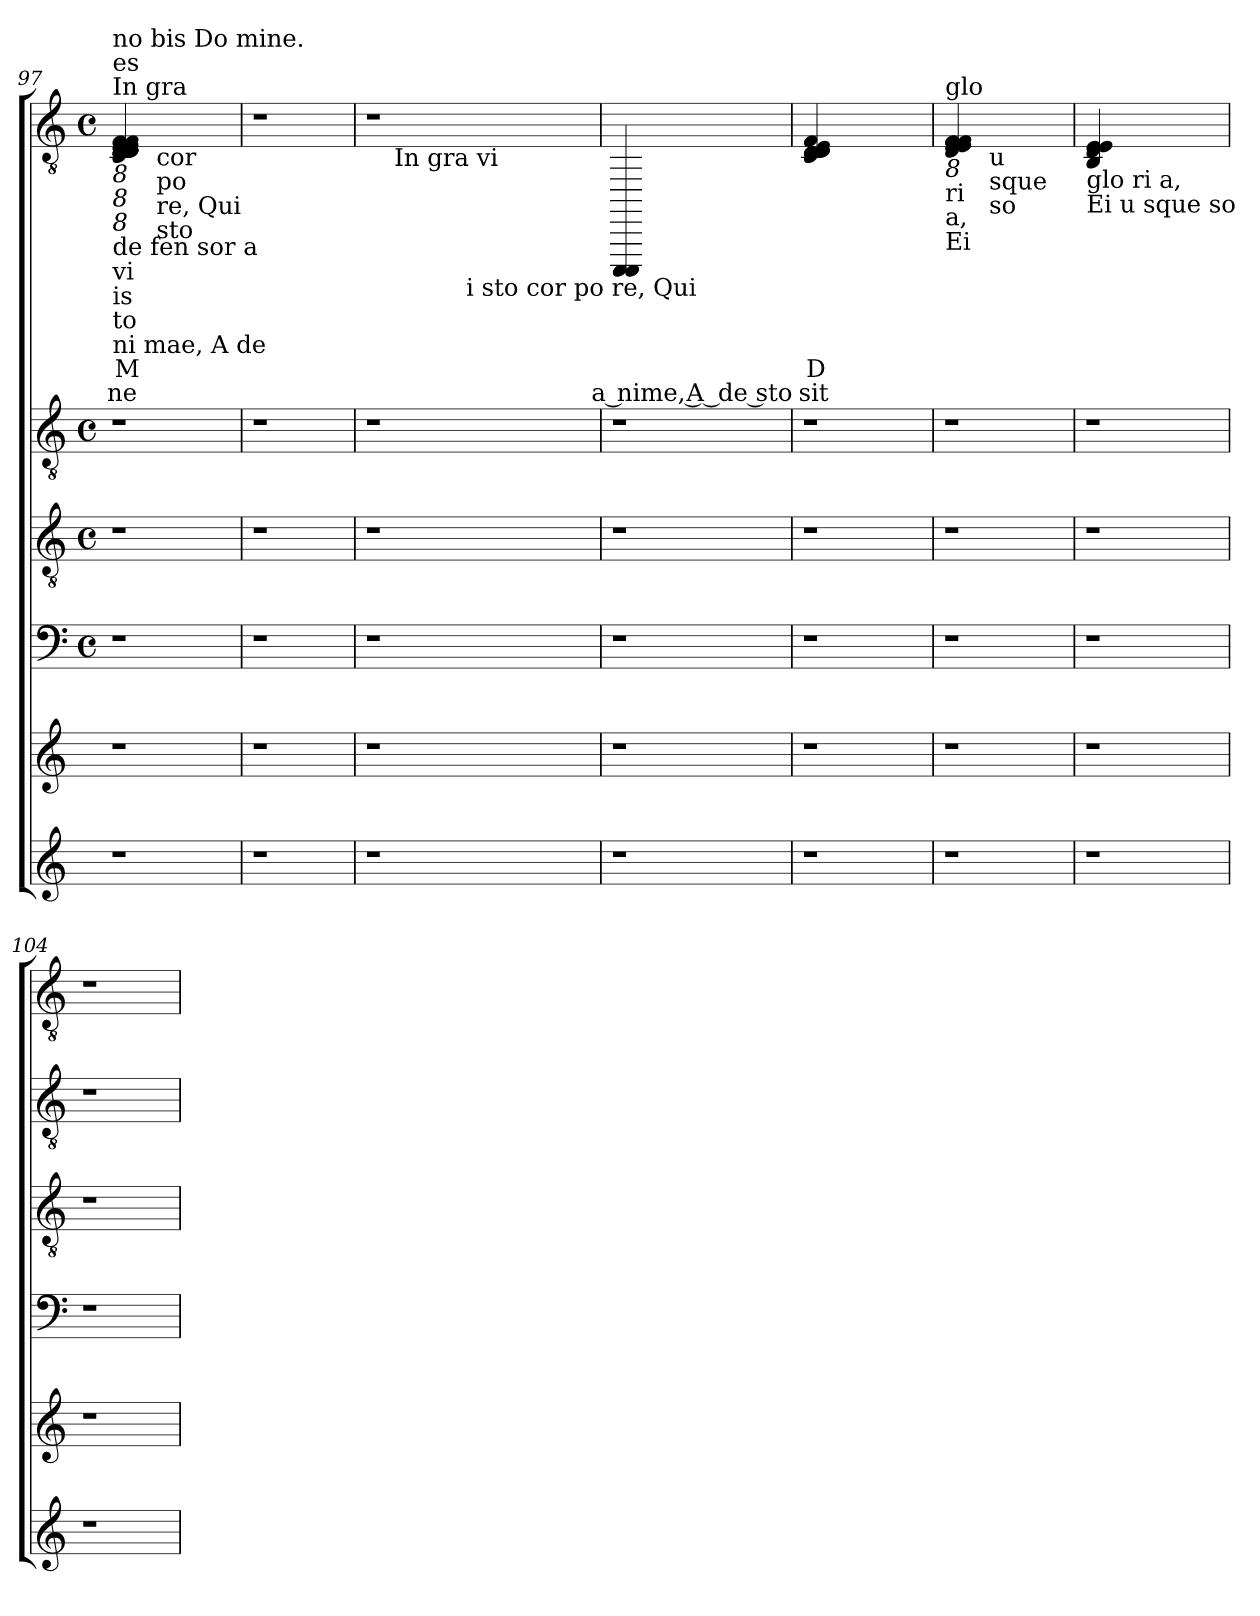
**kern	**kern	**kern	**kern	**kern	**kern	**text	**text
*part6	*part5	*part4	*part3	*part2	*part1	*part1	*part1
*staff6	*staff5	*staff4	*staff3	*staff2	*staff1	*staff1	*staff1
!!LO:LB:g=z
*clefG2	*clefG2	*clefF4	*clefGv2	*clefGv2	*clefGv2	*	*
*k[]	*k[]	*k[]	*k[]	*k[]	*k[]	*	*
*C:	*C:	*C:	*C:	*C:	*C:	*	*
*	*	*M4/4	*M4/4	*M4/4	*M4/4	*	*
*	*	*met(c)	*met(c)	*met(c)	*met(c)	*	*
=97	=97	=97	=97	=97	=97	=97	=97
!	!	!	!	!	!LO:TX:b:i:t=8	!	!
!	!	!	!	!	!LO:TX:t=In    gra	!	!
!	!	!	!	!	!LO:TX:b:i:t=8	!	!
!	!	!	!	!	!LO:TX:t=es	!	!
!	!	!	!	!	!LO:TX:b:i:t=8	!	!
!	!	!	!	!	!LO:TX:t=no bis  Do mine.	!	!
!	!	!	!	!	!LO:TX:b:t=de fen sor   a	!	!
!	!	!	!	!	!LO:TX:b:t=vi	!	!
!	!	!	!	!	!LO:TX:b:t=is	!	!
!	!	!	!	!	!LO:TX:b:t=to	!	!
!	!	!	!	!	!LO:TX:b:t=ni mae, A   de	!	!
!	!	!	!	!	!	!LO:LY:b:rj	!LO:LY:b:rj
1r	1r	1r	1r	1r	4C/ 4D/ 4D/ 4D/ 4D/ 4D/ 4E/ 4E/ 4F/ 4F/	M	ne
!	!	!	!	!	!LO:TX:b:t=cor	!	!
!	!	!	!	!	!LO:TX:b:t=po	!	!
!	!	!	!	!	!LO:TX:b:t=re,    Qui	!	!
!	!	!	!	!	!LO:TX:b:t=sto	!	!
.	.	.	.	.	2.ryy	.	.
!!LO:LB:g=z
=98	=98	=98	=98	=98	=98	=98	=98
1r	1r	1r	1r	1r	1r	.	.
!!LO:LB:g=z
=99	=99	=99	=99	=99	=99	=99	=99
!	!	!	!	!	!LO:TX:b:t=7	!	!
*	*	*	*	*	*^	*	*
*	*	*	*	*	*	*^	*	*
1r	1r	1r	1r	1r	1r	16ryy	4ryy	.	.
.	.	.	.	.	.	64ryy	.	.	.
!	!	!	!	!	!	!LO:TX:b:t=In gra vi	!	!	!
.	.	.	.	.	.	2ryy	.	.	.
.	.	.	.	.	.	.	8ryy	.	.
.	.	.	.	.	.	.	64ryy	.	.
!	!	!	!	!	!	!	!LO:TX:b:t=i sto cor po re, Qui	!	!
.	.	.	.	.	.	.	2ryy	.	.
.	.	.	.	.	.	4ryy	.	.	.
.	.	.	.	.	.	8ryy	.	.	.
.	.	.	.	.	.	.	16..ryy	.	.
.	.	.	.	.	.	32.ryy	.	.	.
!!LO:LB:g=z
=100	=100	=100	=100	=100	=100	=100	=100	=100	=100
!	!	!	!	!	!LO:TX:a:t=nobis Domine.	!	!	!	!
!	!	!	!	!	!LO:N:n=1:head=solid	!	!	!	!
!	!	!	!	!	!LO:N:n=2:head=solid	!	!	!	!
!	!	!	!	!	!LO:N:n=3:head=solid	!	!	!	!
!	!	!	!	!	!LO:N:n=4:head=solid	!	!	!	!LO:LY:b
*	*	*	*	*	*v	*v	*v	*	*
1r	1r	1r	1r	1r	4CCCC/ 4CCCC/ 4CCCC/ 4CCCC/	.	a nime, A de sto
.	.	.	.	.	2.ryy	.	.
!!LO:PB:g=z
=101	=101	=101	=101	=101	=101	=101	=101
!	!	!	!	!	!	!LO:LY:b:rj	!LO:LY:b:rj
1r	1r	1r	1r	1r	4C/ 4D/ 4D/ 4D/ 4D/ 4E/ 4F/	D	sit
.	.	.	.	.	2.ryy	.	.
!!LO:LB:g=z
=102	=102	=102	=102	=102	=102	=102	=102
!	!	!	!	!	!LO:TX:b:i:t=8	!	!
!	!	!	!	!	!LO:TX:t=glo	!	!
!	!	!	!	!	!LO:TX:b:t=ri	!	!
!	!	!	!	!	!LO:TX:b:t=a,	!	!
!	!	!	!	!	!LO:TX:b:t=Ei	!	!
1r	1r	1r	1r	1r	4D/ 4E/ 4E/ 4F/ 4F/ 4F/ 4F/	.	.
!	!	!	!	!	!LO:TX:b:t=u	!	!
!	!	!	!	!	!LO:TX:b:t=sque	!	!
!	!	!	!	!	!LO:TX:b:t=so	!	!
.	.	.	.	.	2.ryy	.	.
!!LO:LB:g=z
=103	=103	=103	=103	=103	=103	=103	=103
!	!	!	!	!	!LO:TX:b:t=glo    ri   a,	!	!
!	!	!	!	!	!LO:TX:b:t=Ei   u sque so	!	!
!	!	!	!	!	!LO:N:n=1:head=solid	!	!
!	!	!	!	!	!LO:N:n=2:head=solid	!	!
!	!	!	!	!	!LO:N:n=3:head=solid	!	!
!	!	!	!	!	!LO:N:n=4:head=solid	!	!
1r	1r	1r	1r	1r	4BB/ 4D/ 4E/ 4E/	.	.
.	.	.	.	.	2.ryy	.	.
!!LO:LB:g=z
=104	=104	=104	=104	=104	=104	=104	=104
1r	1r	1r	1r	1r	1r	.	.
=	=	=	=	=	=	=	=
*-	*-	*-	*-	*-	*-	*-	*-
